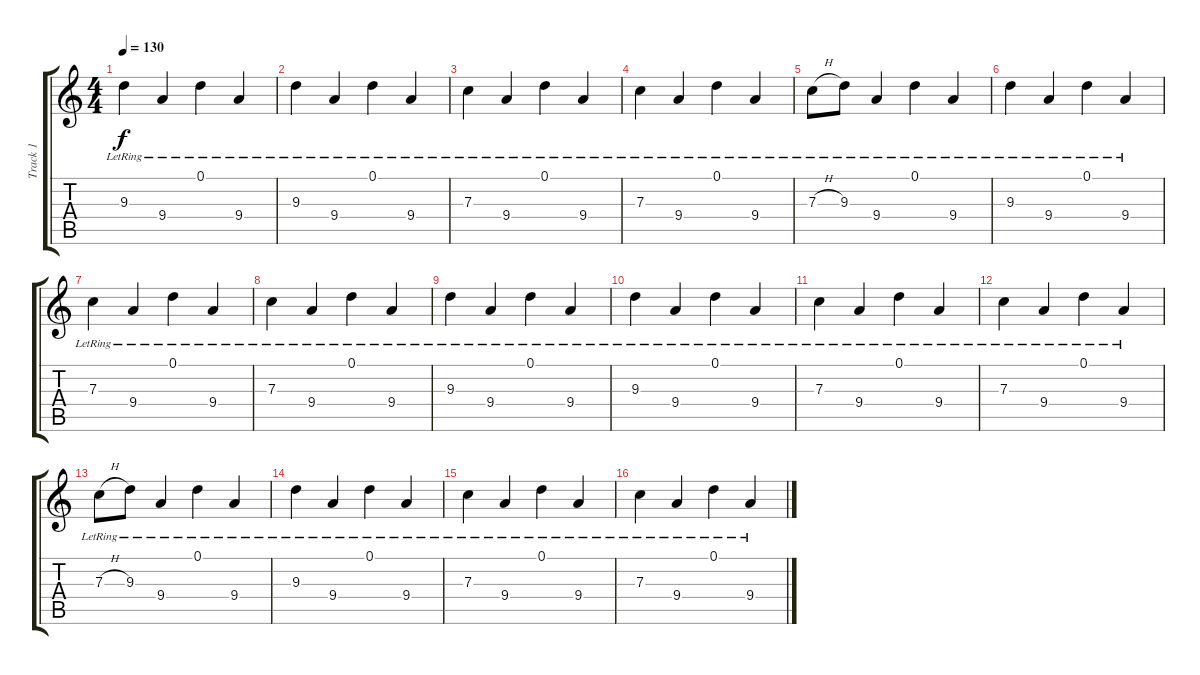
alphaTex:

\track ("Track 1" "Track 1") {instrument electricguitarclean}
\staff {score tabs}
\tuning (D4 A3 F3 C3 G2 C2) {hide}
\ts (4 4)
\tempo 130
\clef g2
\ks c
9.3{lr}.4{dy f} 9.4{lr}.4 0.1{lr}.4 9.4{lr}.4 |
9.3{lr}.4 9.4{lr}.4 0.1{lr}.4 9.4{lr}.4 |
7.3{lr}.4 9.4{lr}.4 0.1{lr}.4 9.4{lr}.4 |
7.3{lr}.4 9.4{lr}.4 0.1{lr}.4 9.4{lr}.4 |
7.3{h lr}.8 9.3{lr}.8 9.4{lr}.4 0.1{lr}.4 9.4{lr}.4 |
9.3{lr}.4 9.4{lr}.4 0.1{lr}.4 9.4{lr}.4 |
7.3{lr}.4 9.4{lr}.4 0.1{lr}.4 9.4{lr}.4 |
7.3{lr}.4 9.4{lr}.4 0.1{lr}.4 9.4{lr}.4 |
9.3{lr}.4 9.4{lr}.4 0.1{lr}.4 9.4{lr}.4 |
9.3{lr}.4 9.4{lr}.4 0.1{lr}.4 9.4{lr}.4 |
7.3{lr}.4 9.4{lr}.4 0.1{lr}.4 9.4{lr}.4 |
7.3{lr}.4 9.4{lr}.4 0.1{lr}.4 9.4{lr}.4 |
7.3{h lr}.8 9.3{lr}.8 9.4{lr}.4 0.1{lr}.4 9.4{lr}.4 |
9.3{lr}.4 9.4{lr}.4 0.1{lr}.4 9.4{lr}.4 |
7.3{lr}.4 9.4{lr}.4 0.1{lr}.4 9.4{lr}.4 |
7.3{lr}.4 9.4{lr}.4 0.1{lr}.4 9.4{lr}.4
